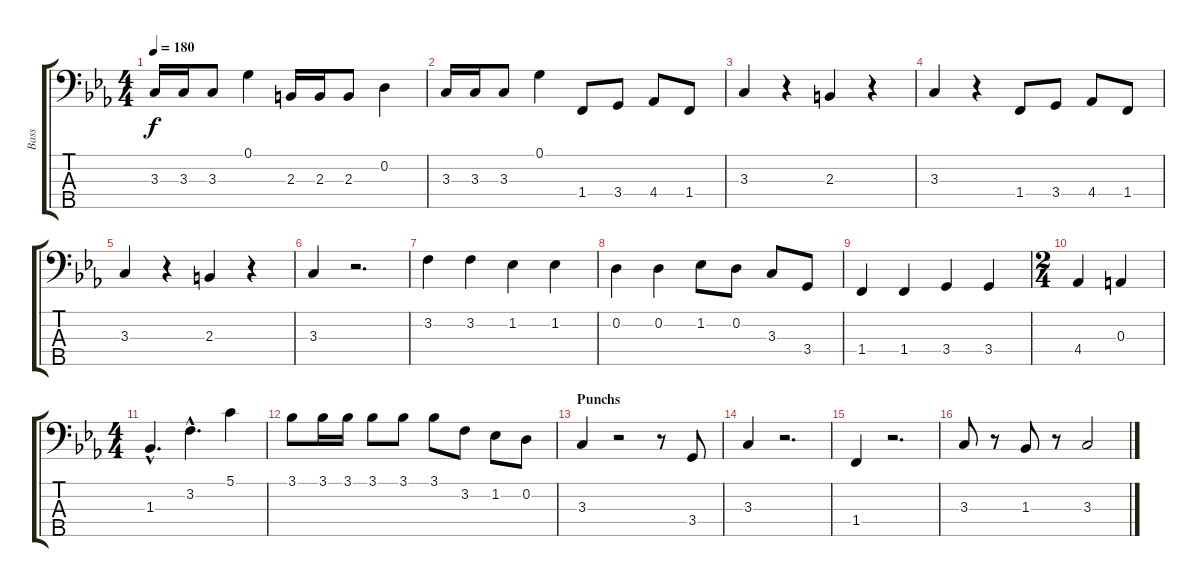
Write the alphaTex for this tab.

\track ("Bass" "Bass") {instrument electricbassfinger}
\staff {score tabs}
\tuning (G2 D2 A1 E1 B0) {hide}
\ts (4 4)
\tempo 180
\clef f4
\ks eb
3.3.16{dy f} 3.3.16 3.3.8 0.1.4 2.3.16 2.3.16 2.3.8 0.2.4 |
3.3.16 3.3.16 3.3.8 0.1.4 1.4.8 3.4.8 4.4.8 1.4.8 |
3.3.4 r.4 2.3.4 r.4 |
3.3.4 r.4 1.4.8 3.4.8 4.4.8 1.4.8 |
3.3.4 r.4 2.3.4 r.4 |
3.3.4 r.2{d} |
3.2.4 3.2.4 1.2.4 1.2.4 |
0.2.4 0.2.4 1.2.8 0.2.8 3.3.8 3.4.8 |
1.4.4 1.4.4 3.4.4 3.4.4 |
\ts (2 4)
4.4.4 0.3.4 |
\ts (4 4)
1.3{hac}.4{d} 3.2{hac}.4{d} 5.1.4 |
3.1.8 3.1.16 3.1.16 3.1.8 3.1.8 3.1.8 3.2.8 1.2.8 0.2.8 |
\section ("" "Punchs")
3.3.4 r.2 r.8 3.4.8 |
3.3.4 r.2{d} |
1.4.4 r.2{d} |
3.3.8 r.8 1.3.8 r.8 3.3.2
